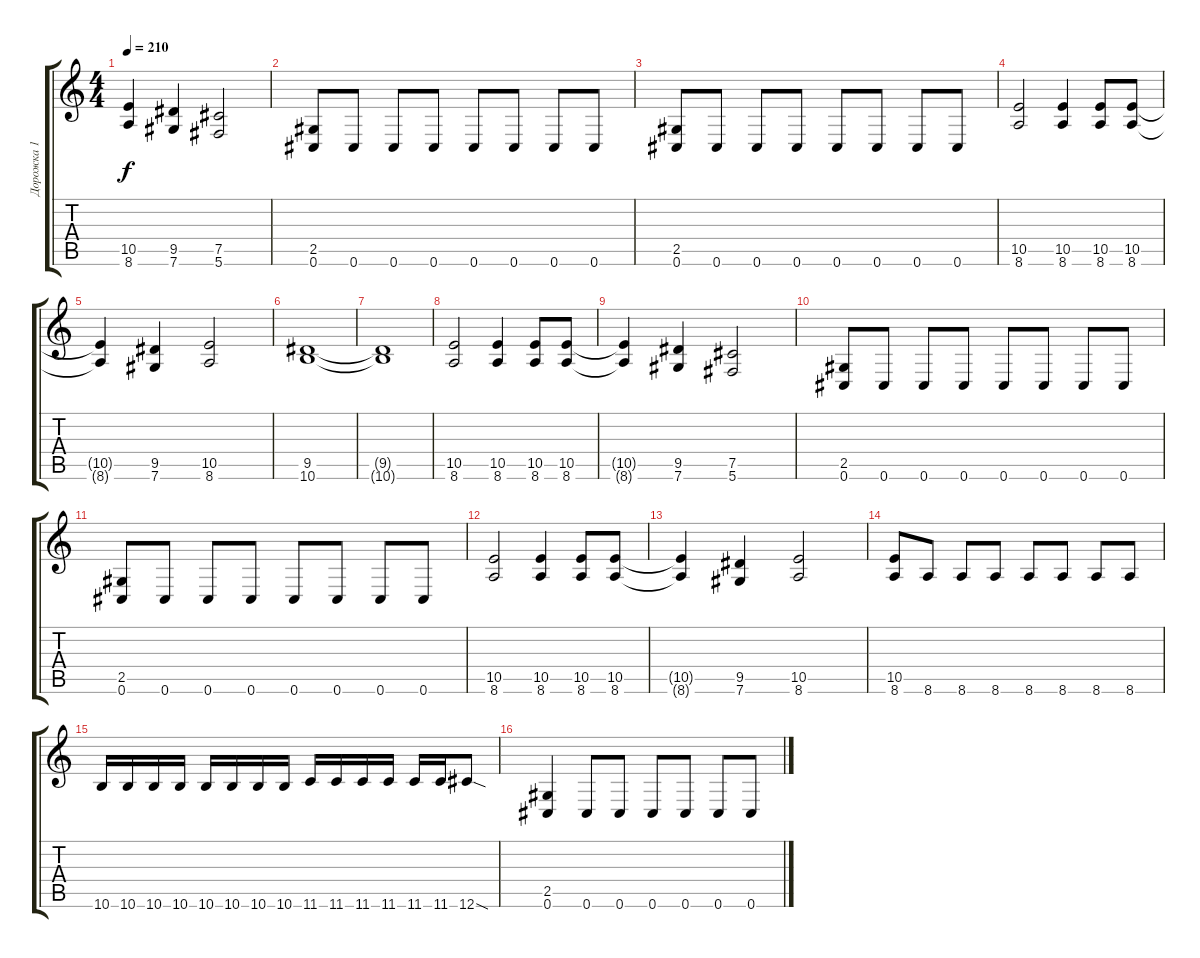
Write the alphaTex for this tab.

\track ("Дорожка 1" "Дорожка 1") {instrument distortionguitar}
\staff {score tabs}
\tuning (Db4 Ab3 E3 B2 Gb2 Db2) {hide}
\ts (4 4)
\tempo 210
\clef g2
\ks c
(10.5{t} 8.6{t}).4{dy f} (9.5 7.6).4 (7.5 5.6).2 |
(2.5 0.6).8 0.6.8 0.6.8 0.6.8 0.6.8 0.6.8 0.6.8 0.6.8 |
(2.5 0.6).8 0.6.8 0.6.8 0.6.8 0.6.8 0.6.8 0.6.8 0.6.8 |
(10.5 8.6).2 (10.5 8.6).4 (10.5 8.6).8 (10.5 8.6).8 |
(10.5{t} 8.6{t}).4 (9.5 7.6).4 (10.5 8.6).2 |
(9.5 10.6).1 |
(9.5{t} 10.6{t}).1 |
(10.5 8.6).2 (10.5 8.6).4 (10.5 8.6).8 (10.5 8.6).8 |
(10.5{t} 8.6{t}).4 (9.5 7.6).4 (7.5 5.6).2 |
(2.5 0.6).8 0.6.8 0.6.8 0.6.8 0.6.8 0.6.8 0.6.8 0.6.8 |
(2.5 0.6).8 0.6.8 0.6.8 0.6.8 0.6.8 0.6.8 0.6.8 0.6.8 |
(10.5 8.6).2 (10.5 8.6).4 (10.5 8.6).8 (10.5 8.6).8 |
(10.5{t} 8.6{t}).4 (9.5 7.6).4 (10.5 8.6).2 |
(10.5 8.6).8 8.6.8 8.6.8 8.6.8 8.6.8 8.6.8 8.6.8 8.6.8 |
10.6.16 10.6.16 10.6.16 10.6.16 10.6.16 10.6.16 10.6.16 10.6.16 11.6.16 11.6.16 11.6.16 11.6.16 11.6.16 11.6.16 12.6{sod}.8 |
(2.5 0.6).4 0.6.8 0.6.8 0.6.8 0.6.8 0.6.8 0.6.8
